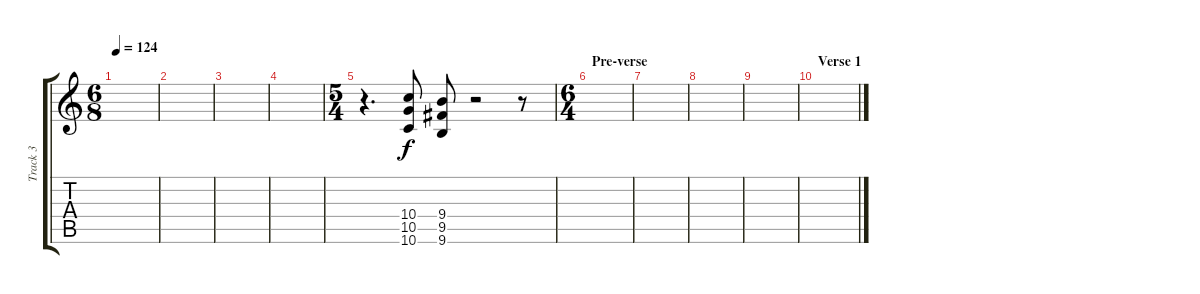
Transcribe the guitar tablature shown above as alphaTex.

\track ("Track 3" "Track 3") {instrument distortionguitar}
\staff {score tabs}
\tuning (E4 B3 G3 D3 A2 D2) {hide}
\ts (6 8)
\tempo 124
\clef g2
\ks c
|
|
|
|
\ts (5 4)
r.4{d} (10.4 10.5 10.6).8 (9.4 9.5 9.6).8 r.2 r.8 |
\ts (6 4)
\section ("" "Pre-verse")
|
|
|
|
\section ("" "Verse 1")
